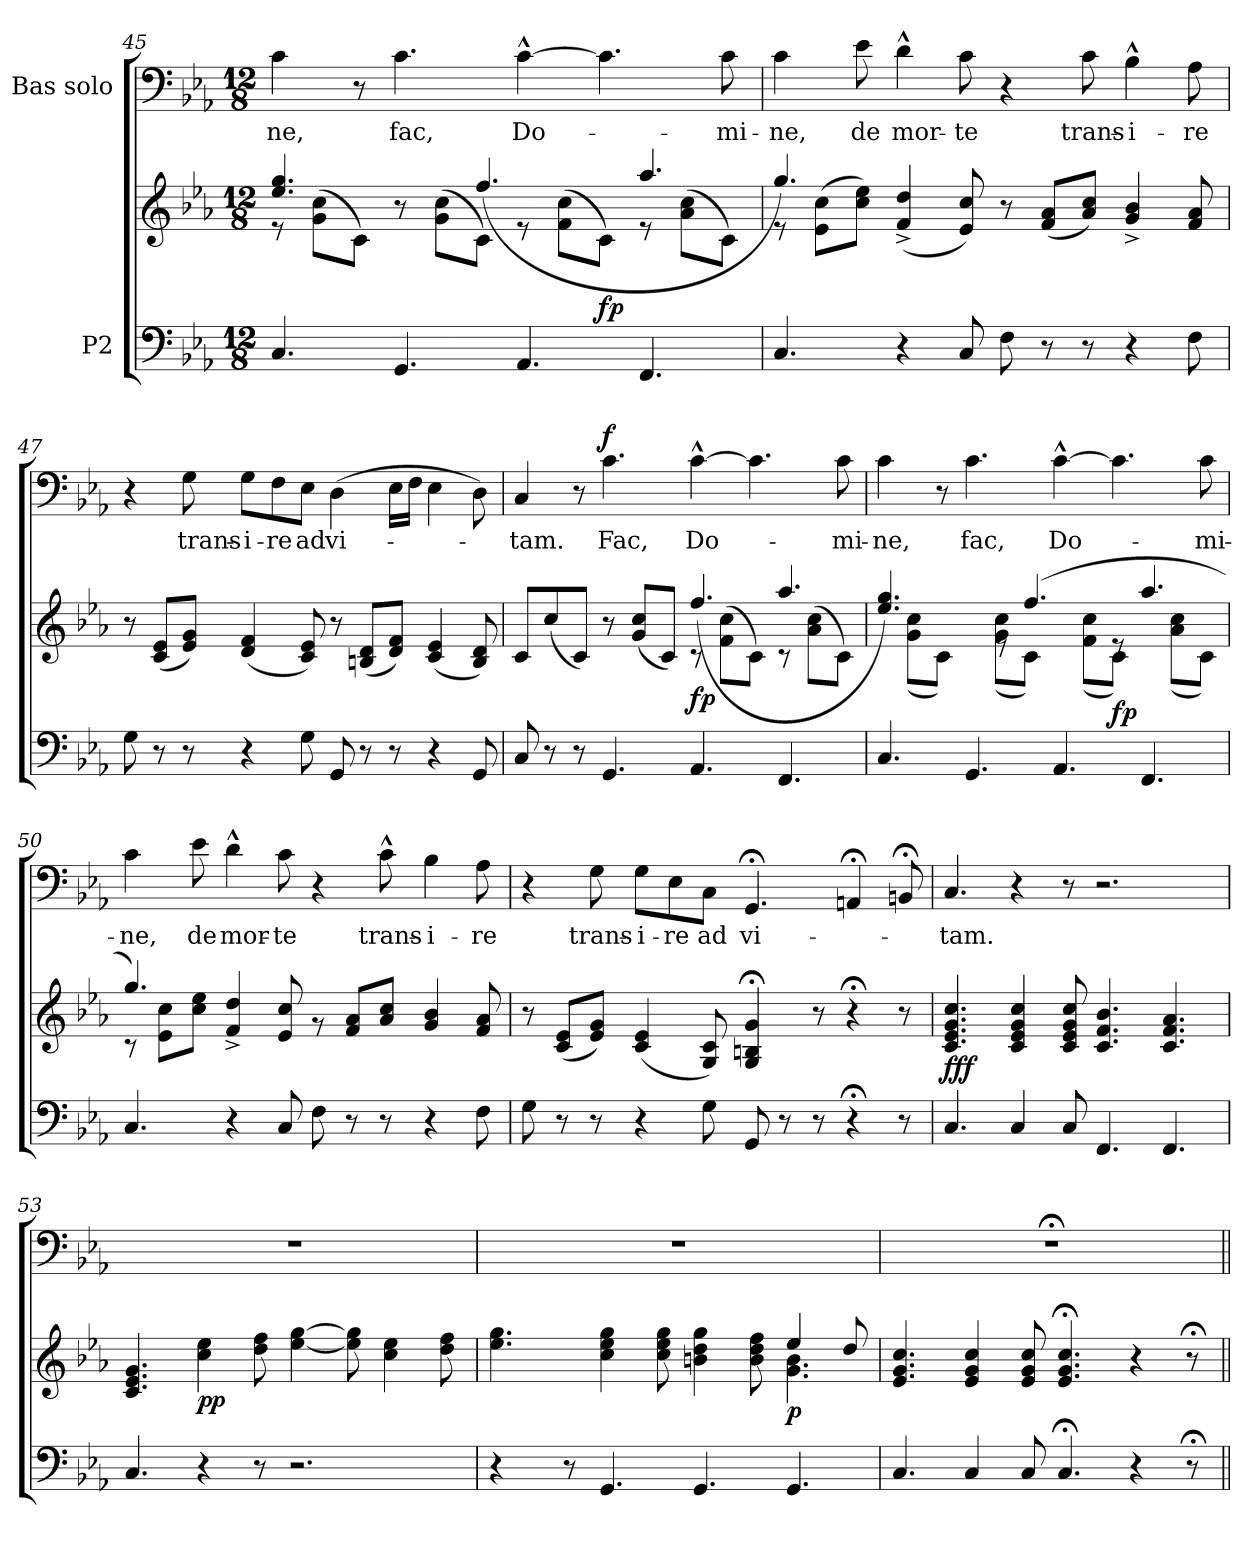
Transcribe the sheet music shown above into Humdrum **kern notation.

**kern	**kern	**dynam	**kern	**text	**dynam
*part2	*part2	*part2	*part1	*part1	*part1
*staff3	*staff2	*staff2/3	*staff1	*staff1	*staff1
*I"P2	*	*	*I"Bas solo	*	*
*clefF4	*clefG2	*	*clefF4	*	*
*k[b-e-a-]	*k[b-e-a-]	*	*k[b-e-a-]	*	*
*E-:	*E-:	*	*E-:	*	*
*M12/8	*M12/8	*	*M12/8	*	*
=45	=45	=45	=45	=45	=45
*	*^	*	*	*	*
!	!	!	!	!	!LO:LY:b	!
4.C/	8re	4.ee-/ 4.gg/	.	4c\	-ne,	.
.	(<8g\ 8cc\L	.	.	.	.	.
.	8c\J)	.	.	8r	.	.
!	!	!	!	!	!LO:LY:b	!
4.GG/	8r	4ryy	.	4.c\	fac,	.
.	(<8g\ 8cc\L	.	.	.	.	.
.	8c\J)	(>4.ff/	.	.	.	.
!	!	!	!	!	!LO:LY:b	!
4.AA-/	8re	.	.	[4c^^\	Do-	.
.	(<8f\ 8cc\L	.	.	.	.	.
!	!	!	!LO:DY:b	!	!	!
!	!	!	!LO:DY:n=1:b	!	!	!
.	8c\J)	8ryy	f p	4.c\]	.	.
4.FF/	8re	4.aa-/	.	.	.	.
.	(<8a-\ 8cc\L	.	.	.	.	.
!	!	!	!	!	!LO:LY:b	!
.	8c\J)	.	.	8c\	-mi-	.
=46	=46	=46	=46	=46	=46	=46
!	!	!	!	!	!LO:LY:b	!
4.C/	8re	4.gg/)	.	4c\	-ne,	.
.	(<8e-\ 8cc\L	.	.	.	.	.
!	!	!	!	!	!LO:LY:b	!
.	8cc\ 8ee-\J)	.	.	8e-\	de	.
!	!	!	!	!	!LO:LY:b	!
4r	(<4f/^ 4dd/^	1ryy	.	4d^^\	mor-	.
!	!	!	!	!	!LO:LY:b	!
8C/	8e-/ 8cc/)	.	.	8c\	-te	.
8F\	8r	.	.	4r	.	.
8r	(<8f/ 8a-/L	.	.	.	.	.
!	!	!	!	!	!LO:LY:b	!
8r	8a-/ 8cc/J)	.	.	8c\	trans-	.
!	!	!	!	!	!LO:LY:b	!
4r	4g/^ 4b-/^	.	.	4B-^^\	-i-	.
!	!	!	!	!	!LO:LY:b	!
8F\	8f/ 8a-/	8ryy	.	8A-\	-re	.
*	*v	*v	*	*	*	*
=47	=47	=47	=47	=47	=47
8G\	8r	.	4r	.	.
8r	(<8c/ 8e-/L	.	.	.	.
!	!	!	!	!LO:LY:b	!
8r	8e-/ 8g/J)	.	8G\	trans-	.
!	!	!	!	!LO:LY:b	!
4r	(<4d/ 4f/	.	8G\L	-i-	.
!	!	!	!	!LO:LY:b	!
.	.	.	8F\	-re	.
!	!	!	!	!LO:LY:b	!
8G\	8c/ 8e-/)	.	8E-\J	ad	.
!	!	!	!	!LO:LY:b	!
8GG/	8r	.	(>4D\	vi-	.
8r	(<8Bn/ 8d/L	.	.	.	.
8r	8d/ 8f/J)	.	16E-\LL	.	.
.	.	.	16F\JJ	.	.
4r	(<4c/ 4e-/	.	4E-\	.	.
8GG/	8B/ 8d/)	.	8D\)	.	.
=48	=48	=48	=48	=48	=48
*	*^	*	*	*	*
!	!	!	!	!	!LO:LY:b	!
8C/	8c/L	2.ryy	.	4C/	-tam.	.
8r	(<8cc/	.	.	.	.	.
8r	8c/J)	.	.	8r	.	.
!	!	!	!	!	!LO:LY:b	!LO:DY:b
4.GG/	8r	.	.	4.c\	Fac,	f
.	(<8g/ 8cc/L	.	.	.	.	.
.	8c/J)	.	.	.	.	.
!	!	!	!LO:DY:b	!	!LO:LY:b	!
!	!	!	!LO:DY:n=1:b	!	!	!
4.AA-/	8rc	(>4.ff/	f p	[4c^^\	Do-	.
.	(<8f\ 8cc\L	.	.	.	.	.
.	8c\J)	.	.	4.c\]	.	.
4.FF/	8rc	4.aa-/	.	.	.	.
.	(<8a-\ 8cc\L	.	.	.	.	.
!	!	!	!	!	!LO:LY:b	!
.	8c\J)	.	.	8c\	-mi-	.
=49	=49	=49	=49	=49	=49	=49
!	!	!	!	!	!LO:LY:b	!
4.C/	4.ee-/ 4.gg/)	8ryy	.	4c\	-ne,	.
.	.	(<8g\ 8cc\L	.	.	.	.
.	.	8c\J)	.	8r	.	.
!	!	!	!	!	!LO:LY:b	!
4.GG/	8ryy	8ryy	.	4.c\	fac,	.
.	8re	(<8g\ 8cc\L	.	.	.	.
.	(>4.ff/	8c\J)	.	.	.	.
!	!	!	!	!	!LO:LY:b	!
4.AA-/	.	8ryy	.	[4c^^\	Do-	.
.	.	(<8f\ 8cc\L	.	.	.	.
!	!	!	!LO:DY:b	!	!	!
!	!	!	!LO:DY:n=1:b	!	!	!
.	8re	8c\J)	f p	4.c\]	.	.
4.FF/	4.aa-/	8ryy	.	.	.	.
.	.	(<8a-\ 8cc\L	.	.	.	.
!	!	!	!	!	!LO:LY:b	!
.	.	8c\J)	.	8c\	-mi-	.
=50	=50	=50	=50	=50	=50	=50
!	!	!	!	!	!LO:LY:b	!
4.C/	8rc	4.gg/)	.	4c\	-ne,	.
.	8e-\ 8cc\L	.	.	.	.	.
!	!	!	!	!	!LO:LY:b	!
.	8cc\ 8ee-\J	.	.	8e-\	de	.
!	!	!	!	!	!LO:LY:b	!
4r	4f/^ 4dd/^	1ryy	.	4d^^\	mor-	.
!	!	!	!	!	!LO:LY:b	!
8C/	8e-/ 8cc/	.	.	8c\	-te	.
8F\	8rg	.	.	4r	.	.
8r	8f/ 8a-/L	.	.	.	.	.
!	!	!	!	!	!LO:LY:b	!
8r	8a-/ 8cc/J	.	.	8c^^\	trans-	.
!	!	!	!	!	!LO:LY:b	!
4r	4g/ 4b-/	.	.	4B-\	-i-	.
!	!	!	!	!	!LO:LY:b	!
8F\	8f/ 8a-/	8ryy	.	8A-\	-re	.
*	*v	*v	*	*	*	*
=51	=51	=51	=51	=51	=51
8G\	8r	.	4r	.	.
8r	(<8c/ 8e-/L	.	.	.	.
!	!	!	!	!LO:LY:b	!
8r	8e-/ 8g/J)	.	8G\	trans-	.
!	!	!	!	!LO:LY:b	!
4r	(<4c/ 4e-/	.	8G\L	-i-	.
!	!	!	!	!LO:LY:b	!
.	.	.	8E-\	-re	.
!	!	!	!	!LO:LY:b	!
8G\	8G/ 8c/)	.	8C\J	ad	.
!	!	!	!	!LO:LY:b	!
8GG/	4G/;< 4Bn/;< 4g/;<	.	4.GG;</	vi-	.
8r	.	.	.	.	.
8r	8r	.	.	.	.
4r;<	4r;<	.	4AAn;</	.	.
8r	8r	.	8BBn;</	.	.
=52	=52	=52	=52	=52	=52
!	!	!LO:DY:b	!	!LO:LY:b	!
4.C/	4.c/ 4.e-/ 4.g/ 4.cc/	fff	4.C/	-tam.	.
4C/	4c/ 4e-/ 4g/ 4cc/	.	4r	.	.
8C/	8c/ 8e-/ 8g/ 8cc/	.	8r	.	.
4.FF/	4.c/ 4.f/ 4.b-/	.	2.r	.	.
4.FF/	4.c/ 4.f/ 4.a-/	.	.	.	.
=53	=53	=53	=53	=53	=53
4.C/	4.c/ 4.e-/ 4.g/	.	1.r	.	.
!	!	!LO:DY:b	!	!	!
4r	4cc\ 4ee-\	pp	.	.	.
8r	8dd\ 8ff\	.	.	.	.
2.r	[4ee-\ [4gg\	.	.	.	.
.	8ee-\] 8gg\]	.	.	.	.
.	4cc\ 4ee-\	.	.	.	.
.	8dd\ 8ff\	.	.	.	.
=54	=54	=54	=54	=54	=54
*	*^	*	*	*	*
4r	4.ee-\ 4.gg\	8ryy	.	1.r	.	.
*	*v	*v	*	*	*	*
8r	.	.	.	.	.
4.GG/	4cc\ 4ee-\ 4gg\	.	.	.	.
.	8cc\ 8ee-\ 8gg\	.	.	.	.
4.GG/	4bn\ 4dd\ 4gg\	.	.	.	.
.	8b\ 8dd\ 8ff\	.	.	.	.
*	*^	*	*	*	*
!	!	!	!LO:DY:b	!	!	!
4.GG/	4.g\ 4.b\	4ee-/	p	.	.	.
.	.	8dd/	.	.	.	.
*	*v	*v	*	*	*	*
=55	=55	=55	=55	=55	=55
4.C/	4.e-/ 4.g/ 4.cc/	.	1.r;<	.	.
4C/	4e-/ 4g/ 4cc/	.	.	.	.
8C/	8e-/ 8g/ 8cc/	.	.	.	.
4.C;</	4.e-/;< 4.g/;< 4.cc/;<	.	.	.	.
4r	4r	.	.	.	.
8r;<	8r;<	.	.	.	.
=||	=||	=||	=||	=||	=||
*-	*-	*-	*-	*-	*-
